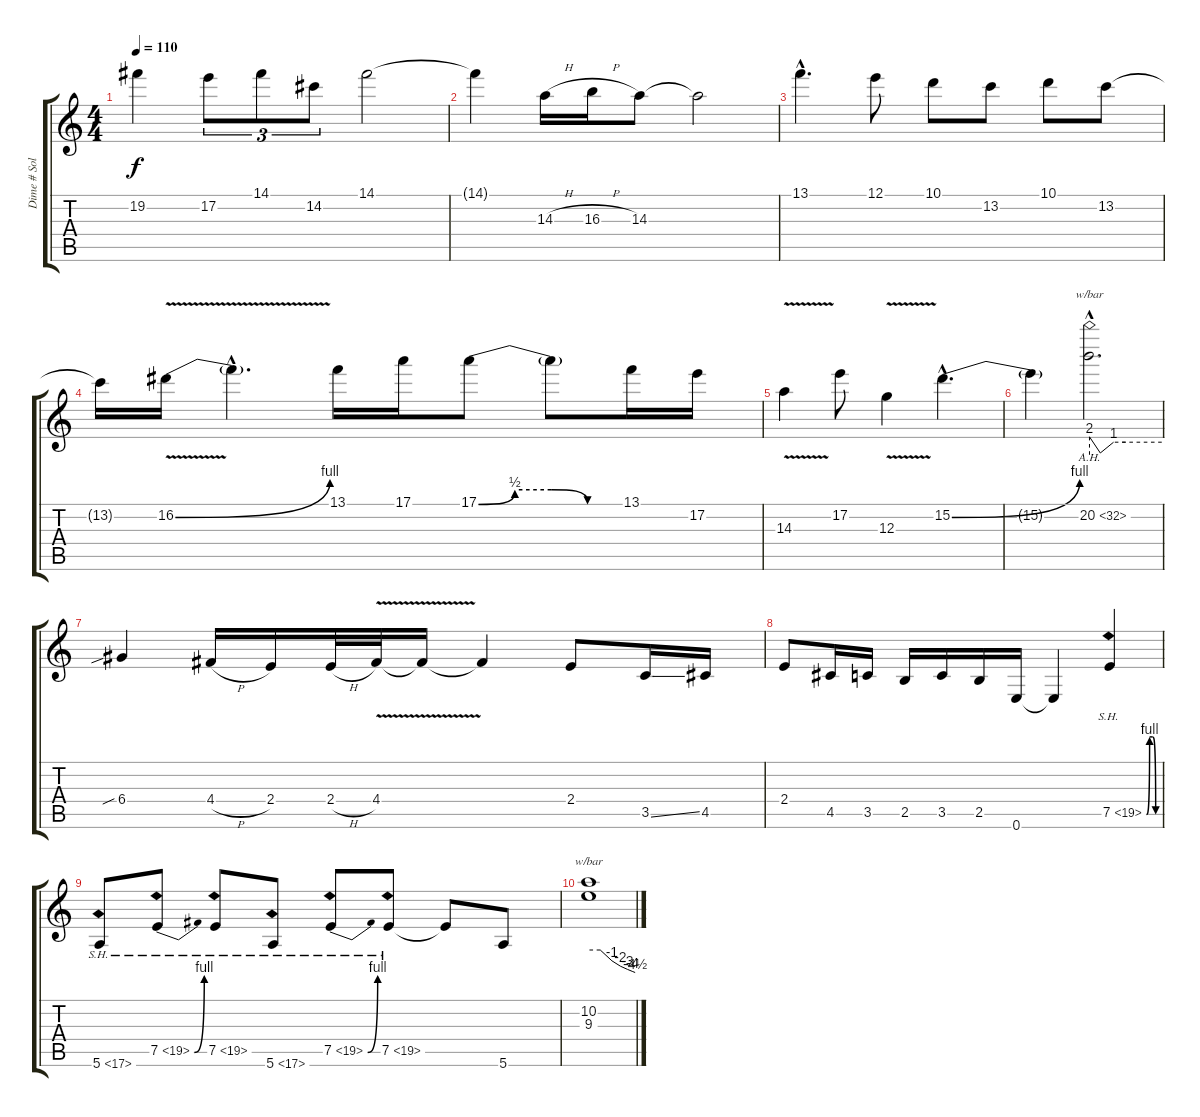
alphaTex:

\track ("Dime # Solo" "Dime # Sol") {instrument distortionguitar}
\staff {score tabs}
\tuning (E4 B3 G3 D3 A2 E2) {hide}
\ts (4 4)
\tempo 110
\clef g2
\ks c
19.2{t}.4{dy f} 17.2.8{tu (3 2)} 14.1.8{tu (3 2)} 14.2.8{tu (3 2)} 14.1.2 |
14.1{t}.4 14.3{h}.16 16.3{h}.16 14.3.8 14.3{t}.2 |
13.1{hac}.4{d} 12.1.8 10.1.8 13.2.8 10.1.8 13.2.8 |
13.2{t}.16 16.2{be (bend 0 0 60 4) v}.16 16.2{hac t}.4{d} 13.1.16 17.1.16 17.1{be (custom 0 0 15 2 30 2 45 0 60 0)}.8 17.1{t}.8 13.1.16 17.2.16 |
14.3{v}.4 17.2.8 12.3{v}.4 15.2{be (bend 0 0 60 4) hac}.4{d} |
15.2{t}.4 20.2{ah 12 hac}.2{d tbe (custom default 0 8 9 0 20 4 30 4 60 4)} |
6.4{sib}.4 4.4{h}.16 2.4.16 2.4{h}.32 4.4{v}.32 4.4{t}.16 4.4{t}.4 2.4.8 3.5{ss}.16 4.5.16 |
2.4.8 4.5.16 3.5.16 2.5.16 3.5.16 2.5.16 0.6.16 0.6{t}.4 7.5{be (custom 0 0 15 4 30 4 45 0 60 0) sh 12}.4 |
5.6{sh 12}.8 7.5{be (bend 0 0 60 4) sh 12}.8 7.5{sh 12}.8 5.6{sh 12}.8 7.5{be (bend 0 0 60 4) sh 12}.8 7.5{sh 12}.8 7.5{t}.8 5.6.8 |
(10.2 9.3).1{tbe (custom default 0 0 15 0 30 -4 41 -8 50 -12 57 -16 60 -18)}
